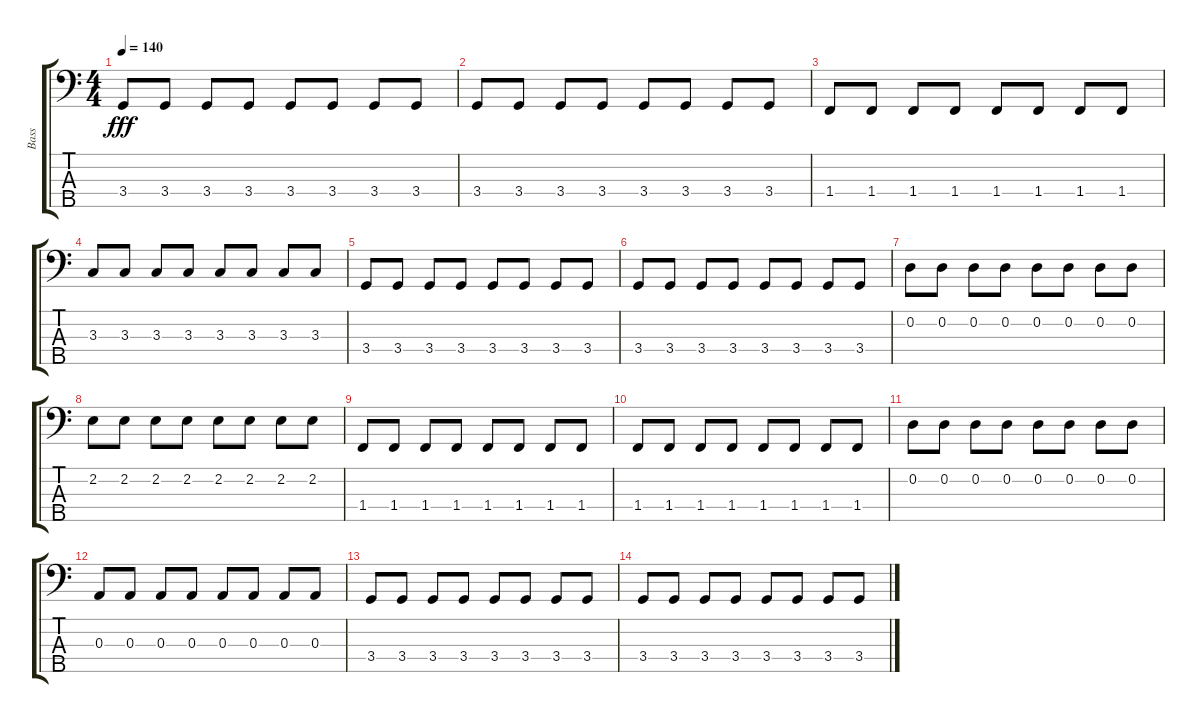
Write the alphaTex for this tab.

\track ("Bass" "Bass") {instrument electricbasspick}
\staff {score tabs}
\tuning (G2 D2 A1 E1 B0) {hide}
\ts (4 4)
\tempo 140
\clef f4
\ks c
3.4.8{dy fff} 3.4.8 3.4.8 3.4.8 3.4.8 3.4.8 3.4.8 3.4.8 |
3.4.8 3.4.8 3.4.8 3.4.8 3.4.8 3.4.8 3.4.8 3.4.8 |
1.4.8 1.4.8 1.4.8 1.4.8 1.4.8 1.4.8 1.4.8 1.4.8 |
3.3.8 3.3.8 3.3.8 3.3.8 3.3.8 3.3.8 3.3.8 3.3.8 |
3.4.8 3.4.8 3.4.8 3.4.8 3.4.8 3.4.8 3.4.8 3.4.8 |
3.4.8 3.4.8 3.4.8 3.4.8 3.4.8 3.4.8 3.4.8 3.4.8 |
0.2.8 0.2.8 0.2.8 0.2.8 0.2.8 0.2.8 0.2.8 0.2.8 |
2.2.8 2.2.8 2.2.8 2.2.8 2.2.8 2.2.8 2.2.8 2.2.8 |
1.4.8 1.4.8 1.4.8 1.4.8 1.4.8 1.4.8 1.4.8 1.4.8 |
1.4.8 1.4.8 1.4.8 1.4.8 1.4.8 1.4.8 1.4.8 1.4.8 |
0.2.8 0.2.8 0.2.8 0.2.8 0.2.8 0.2.8 0.2.8 0.2.8 |
0.3.8 0.3.8 0.3.8 0.3.8 0.3.8 0.3.8 0.3.8 0.3.8 |
3.4.8 3.4.8 3.4.8 3.4.8 3.4.8 3.4.8 3.4.8 3.4.8 |
3.4.8 3.4.8 3.4.8 3.4.8 3.4.8 3.4.8 3.4.8 3.4.8
